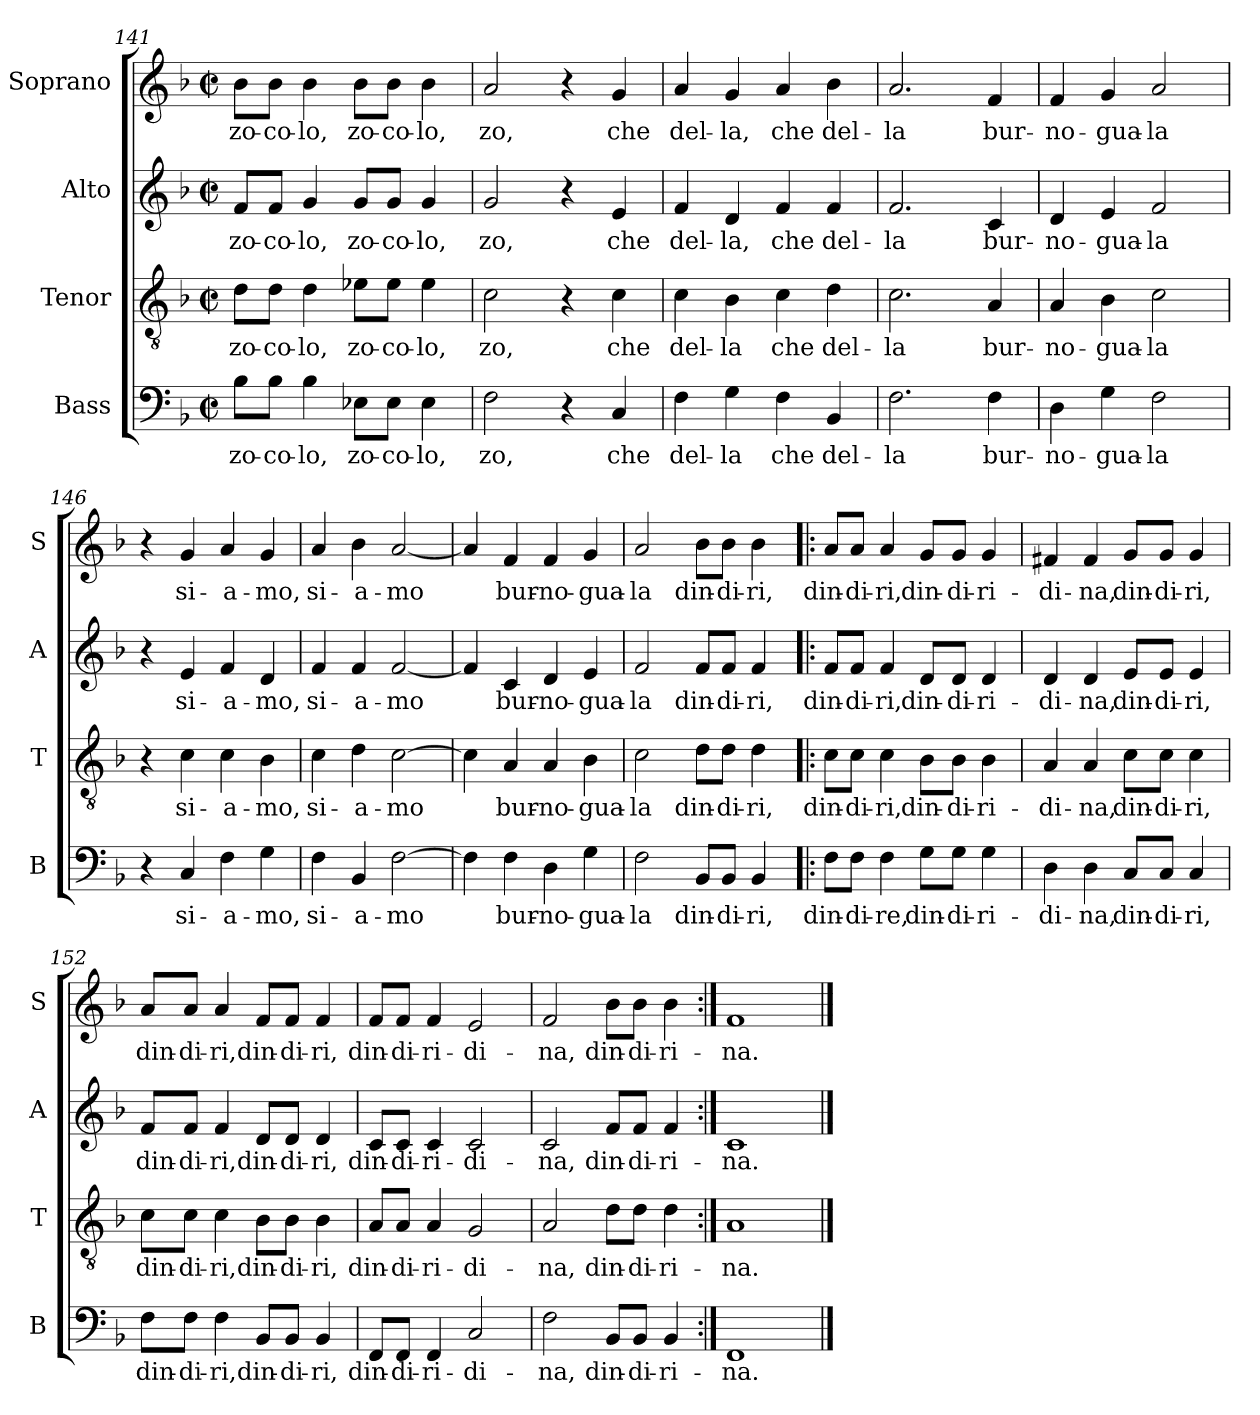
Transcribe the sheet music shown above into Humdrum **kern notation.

**kern	**text	**kern	**text	**kern	**text	**kern	**text
*part4	*part4	*part3	*part3	*part2	*part2	*part1	*part1
*staff4	*staff4	*staff3	*staff3	*staff2	*staff2	*staff1	*staff1
*I"Bass	*	*I"Tenor	*	*I"Alto	*	*I"Soprano	*
*I'B	*	*I'T	*	*I'A	*	*I'S	*
!!LO:LB:g=z
*clefF4	*	*clefGv2	*	*clefG2	*	*clefG2	*
*k[b-]	*	*k[b-]	*	*k[b-]	*	*k[b-]	*
*F:	*	*F:	*	*F:	*	*F:	*
*M2/2	*	*M2/2	*	*M2/2	*	*M2/2	*
*met(c|)	*	*met(c|)	*	*met(c|)	*	*met(c|)	*
=141	=141	=141	=141	=141	=141	=141	=141
8B-\L	zo-	8d\L	zo-	8f/L	zo-	8b-\L	zo-
8B-\J	-co-	8d\J	-co-	8f/J	-co-	8b-\J	-co-
4B-\	-lo,	4d\	-lo,	4g/	-lo,	4b-\	-lo,
8E-X\L	zo-	8e-X\L	zo-	8g/L	zo-	8b-\L	zo-
8E-\J	-co-	8e-\J	-co-	8g/J	-co-	8b-\J	-co-
4E-\	-lo,	4e-\	-lo,	4g/	-lo,	4b-\	-lo,
=142	=142	=142	=142	=142	=142	=142	=142
2F\	zo,	2c\	zo,	2g/	zo,	2a/	zo,
4r	.	4r	.	4r	.	4r	.
4C/	che	4c\	che	4e/	che	4g/	che
=143	=143	=143	=143	=143	=143	=143	=143
4F\	del-	4c\	del-	4f/	del-	4a/	del-
4G\	-la	4B-\	-la	4d/	-la,	4g/	-la,
4F\	che	4c\	che	4f/	che	4a/	che
4BB-/	del-	4d\	del-	4f/	del-	4b-\	del-
=144	=144	=144	=144	=144	=144	=144	=144
2.F\	-la	2.c\	-la	2.f/	-la	2.a/	-la
4F\	bur-	4A/	bur-	4c/	bur-	4f/	bur-
=145	=145	=145	=145	=145	=145	=145	=145
4D\	-no-	4A/	-no-	4d/	-no-	4f/	-no-
4G\	-gua-	4B-\	-gua-	4e/	-gua-	4g/	-gua-
2F\	-la	2c\	-la	2f/	-la	2a/	-la
!!LO:LB:g=z
=146	=146	=146	=146	=146	=146	=146	=146
4r	.	4r	.	4r	.	4r	.
4C/	si-	4c\	si-	4e/	si-	4g/	si-
4F\	-a-	4c\	-a-	4f/	-a-	4a/	-a-
4G\	-mo,	4B-\	-mo,	4d/	-mo,	4g/	-mo,
=147	=147	=147	=147	=147	=147	=147	=147
4F\	si-	4c\	si-	4f/	si-	4a/	si-
4BB-/	-a-	4d\	-a-	4f/	-a-	4b-\	-a-
[2F\	-mo	[2c\	-mo	[2f/	-mo	[2a/	-mo
=148	=148	=148	=148	=148	=148	=148	=148
4F\]	.	4c\]	.	4f/]	.	4a/]	.
4F\	bur-	4A/	bur-	4c/	bur-	4f/	bur-
4D\	-no-	4A/	-no-	4d/	-no-	4f/	-no-
4G\	-gua-	4B-\	-gua-	4e/	-gua-	4g/	-gua-
=149	=149	=149	=149	=149	=149	=149	=149
2F\	-la	2c\	-la	2f/	-la	2a/	-la
8BB-/L	din-	8d\L	din-	8f/L	din-	8b-\L	din-
8BB-/J	-di-	8d\J	-di-	8f/J	-di-	8b-\J	-di-
4BB-/	-ri,	4d\	-ri,	4f/	-ri,	4b-\	-ri,
=150!|:	=150!|:	=150!|:	=150!|:	=150!|:	=150!|:	=150!|:	=150!|:
8F\L	din-	8c\L	din-	8f/L	din-	8a/L	din-
8F\J	-di-	8c\J	-di-	8f/J	-di-	8a/J	-di-
4F\	-re,	4c\	-ri,	4f/	-ri,	4a/	-ri,
8G\L	din-	8B-\L	din-	8d/L	din-	8g/L	din-
8G\J	-di-	8B-\J	-di-	8d/J	-di-	8g/J	-di-
4G\	-ri-	4B-\	-ri-	4d/	-ri-	4g/	-ri-
!!LO:LB:g=z
=151	=151	=151	=151	=151	=151	=151	=151
4D\	-di-	4A/	-di-	4d/	-di-	4f#X/	-di-
4D\	-na,	4A/	-na,	4d/	-na,	4f#/	-na,
8C/L	din-	8c\L	din-	8e/L	din-	8g/L	din-
8C/J	-di-	8c\J	-di-	8e/J	-di-	8g/J	-di-
4C/	-ri,	4c\	-ri,	4e/	-ri,	4g/	-ri,
=152	=152	=152	=152	=152	=152	=152	=152
8F\L	din-	8c\L	din-	8f/L	din-	8a/L	din-
8F\J	-di-	8c\J	-di-	8f/J	-di-	8a/J	-di-
4F\	-ri,	4c\	-ri,	4f/	-ri,	4a/	-ri,
8BB-/L	din-	8B-\L	din-	8d/L	din-	8f/L	din-
8BB-/J	-di-	8B-\J	-di-	8d/J	-di-	8f/J	-di-
4BB-/	-ri,	4B-\	-ri,	4d/	-ri,	4f/	-ri,
=153	=153	=153	=153	=153	=153	=153	=153
8FF/L	din-	8A/L	din-	8c/L	din-	8f/L	din-
8FF/J	-di-	8A/J	-di-	8c/J	-di-	8f/J	-di-
4FF/	-ri-	4A/	-ri-	4c/	-ri-	4f/	-ri-
2C/	-di-	2G/	-di-	2c/	-di-	2e/	-di-
=154	=154	=154	=154	=154	=154	=154	=154
2F\	-na,	2A/	-na,	2c/	-na,	2f/	-na,
8BB-/L	din-	8d\L	din-	8f/L	din-	8b-\L	din-
8BB-/J	-di-	8d\J	-di-	8f/J	-di-	8b-\J	-di-
4BB-/	-ri-	4d\	-ri-	4f/	-ri-	4b-\	-ri-
=155:|!	=155:|!	=155:|!	=155:|!	=155:|!	=155:|!	=155:|!	=155:|!
1FF	-na.	1A	-na.	1c	-na.	1f	-na.
==	==	==	==	==	==	==	==
*-	*-	*-	*-	*-	*-	*-	*-
